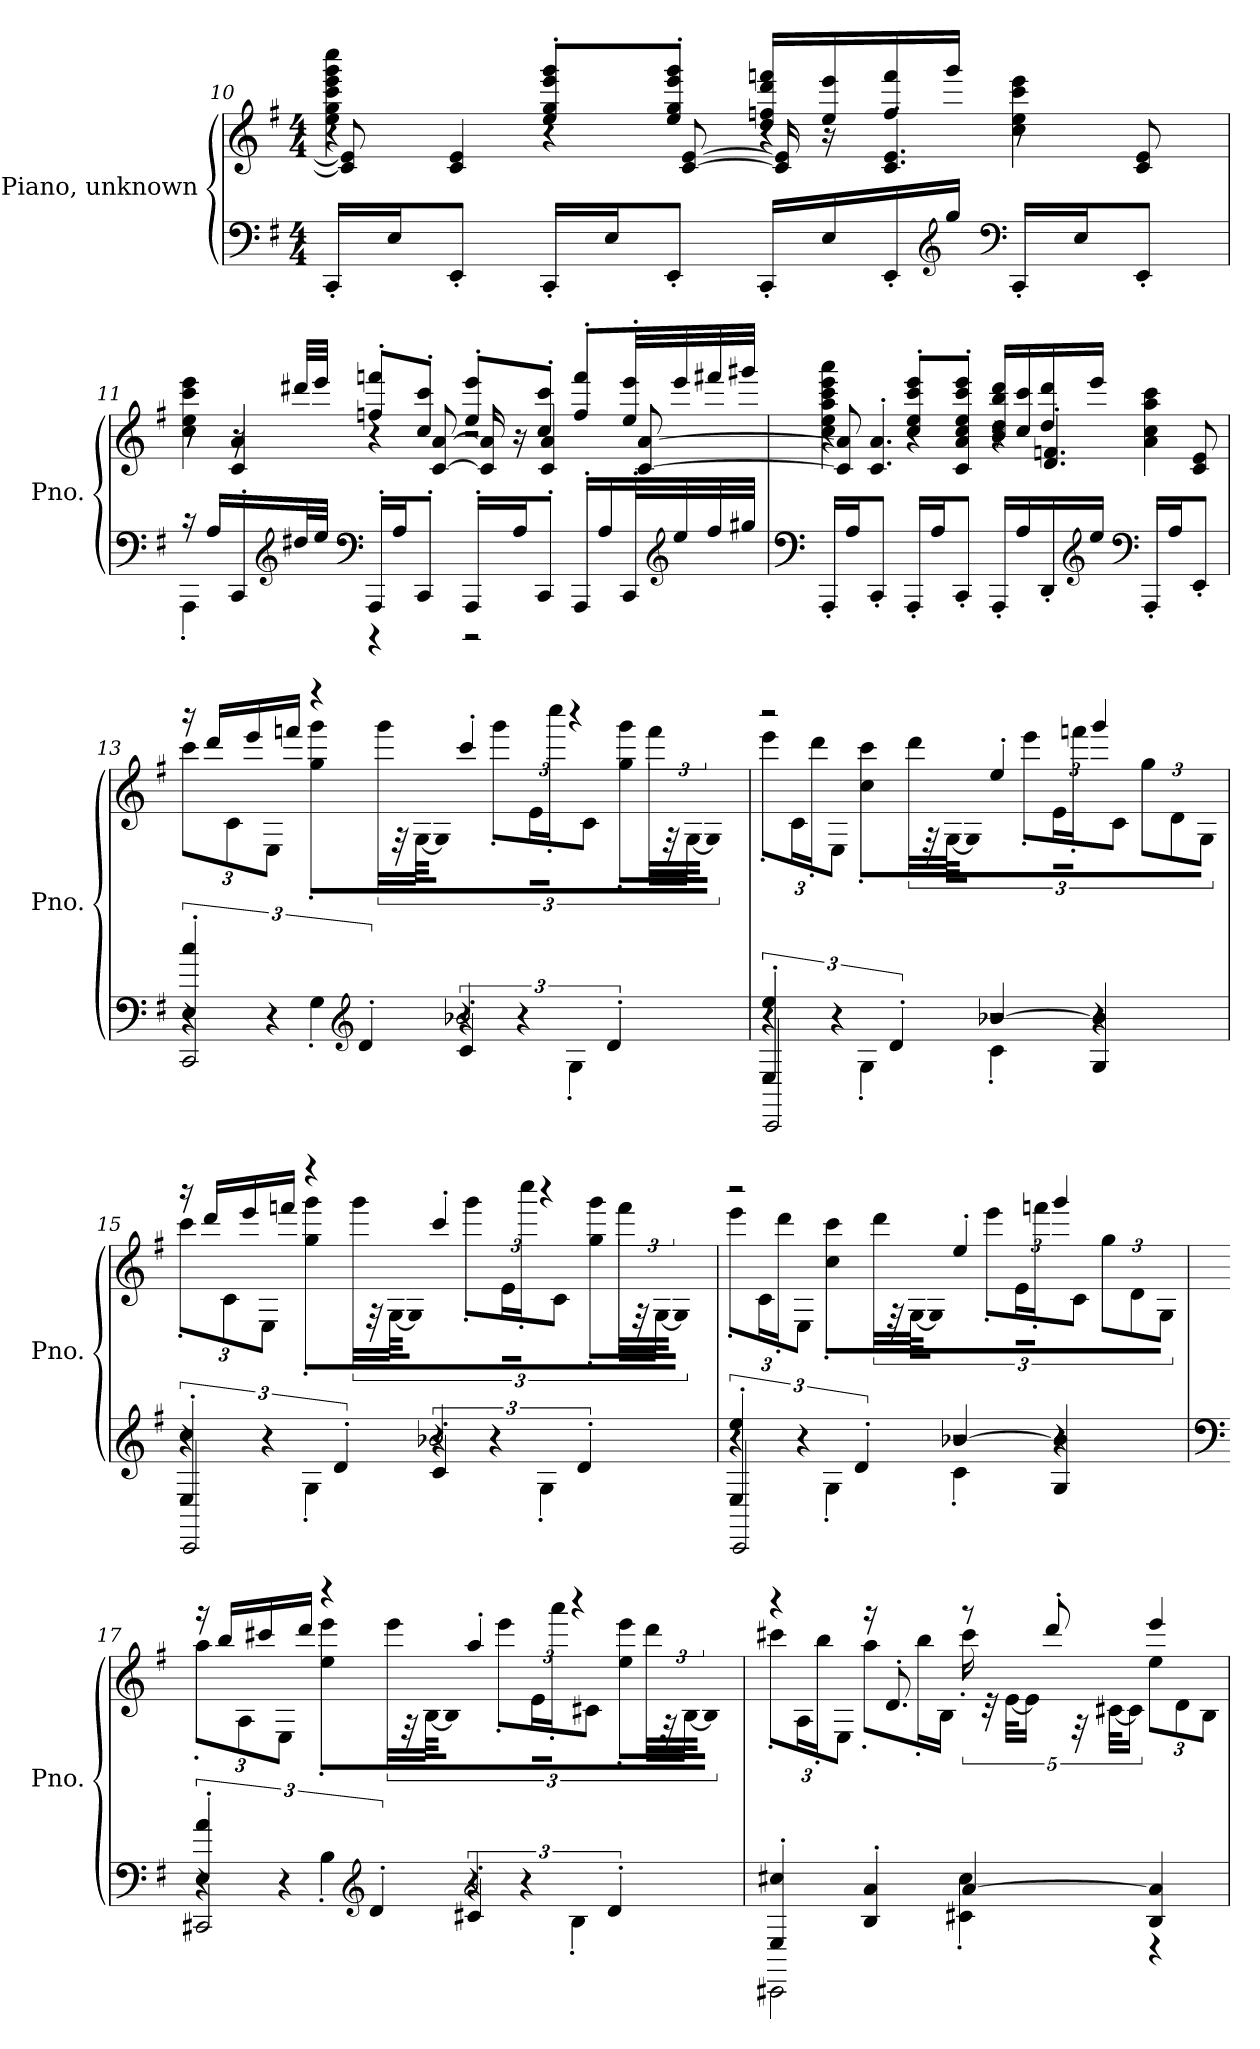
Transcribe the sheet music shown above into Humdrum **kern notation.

**kern	**kern
*part1	*part1
*staff2	*staff1
*I"Piano, unknown	*
*I'Pno.	*
!!LO:PB:g=z
*clefF4	*clefG2
*k[f#]	*k[f#]
*M4/4	*M4/4
=10	=10
*	*^
*	*	*^
16CC'/LL	4r	4ee\ 4gg\ 4ccc\ 4eee\ 4ggg\ 4cccc\	8c/] 8e/]
16E/J	.	.	.
8EE'/J	.	.	4c/ 4e/
16CC'/LL	8ee/' 8gg/' 8eee/' 8ggg/'L	4r	.
16E/J	.	.	.
8EE'/J	8ee/' 8gg/' 8eee/' 8ggg/'J	.	[8c/ [8e/
16CC'/LL	16dd/ 16ffn/ 16ddd/ 16fffn/LL	4r	16c/] 16e/]
16E/	16ee/ 16eee/	.	16r
16EE'/	16ff/ 16fff/	.	4.c/' 4.e/'
*clefG2	*	*	*
16gg/JJ	16ggg/JJ	.	.
*clefF4	*	*	*
16CC'/LL	8r	4cc\ 4ee\ 4ccc\ 4eee\	.
16E/J	.	.	.
8EE'/J	8c/ 8e/	.	.
!!LO:LB:g=z	!!	!!
=11	=11	=11	=11
*^	*	*	*
16r	4AAA'\	8r	4cc\ 4ee\ 4ccc\ 4eee\	8r
16A/LL	.	.	.	.
16CC'/	.	16r	.	4c/ 4a/
*clefG2	*	*	*	*
32dd#X/L	.	32ddd#X/LLL	.	.
32ee/JJJ	.	32eee/JJJ	.	.
*clefF4	*	*	*	*
16AAA'/LL	4r	8ffn/' 8fffn/'L	4r	.
16A/J	.	.	.	.
8CC'/J	.	8cc/' 8ccc/'J	.	[8c/ [8a/
16AAA'/LL	2r	8ee/' 8eee/'L	2r	16c/] 16a/]
16A/J	.	.	.	16r
8CC'/J	.	8cc/' 8ccc/'J	.	4c/ 4a/
16AAA'/LL	.	8ff/' 8fff/'L	.	.
16A/	.	.	.	.
32CC'/L	.	32ee/' 32eee/'LL	.	[8c/ [8a/
*clefG2	*	*	*	*
32ee/	.	32eee/	.	.
32ff#/	.	32fff#X/	.	.
32gg#X/JJJ	.	32ggg#X/JJJ	.	.
*v	*v	*	*	*
!!LO:LB:g=z	!!	!!
=12	=12	=12	=12
*clefF4	*	*	*
16AAA'/LL	4r	4cc\ 4ee\ 4aa\ 4ccc\ 4eee\ 4aaa\	8c/] 8a/]
16A/J	.	.	.
8CC'/J	.	.	4.c/' 4.a/'
16AAA'/LL	8cc/' 8ee/' 8ccc/' 8eee/'L	4r	.
16A/J	.	.	.
8CC'/J	8c/' 8a/' 8cc/' 8ee/' 8ccc/' 8eee/'J	.	.
16AAA'/LL	16b/ 16dd/ 16bb/ 16ddd/LL	4r	8r
16A/	16cc/ 16ccc/	.	.
16DD'/	16dd/ 16ddd/	.	4.d/' 4.fn/'
*clefG2	*	*	*
16ee/JJ	16eee/JJ	.	.
*clefF4	*	*	*
16AAA'/LL	8r	4a\ 4cc\ 4aa\ 4ccc\	.
16A/J	.	.	.
8EE'/J	8c/ 8e/	.	.
*	*	*v	*v
=13	=13	=13
*^	*	*
*	*^	*	*
*	*	*	*	*Xbrackettup
6E/' 6cc/'	4r	2CC/	16r	12ccc\L
.	.	.	16ddd/LL	.
.	.	.	.	12c\
.	.	.	16eee/	.
6r	.	.	.	12E\J
.	.	.	16fffn/JJ	.
.	4G'\	.	4r	8gg\' 8ggg\'L
*clefG2	*	*	*	*
6d'/	.	.	.	.
*	*	*	*	*brackettup
.	.	.	.	48ggg\Jkk
.	.	.	.	48r
.	.	.	.	[48G\KLL
.	.	.	.	16G\JJ]
*	*	*	*	*Xbrackettup
6c'/	4r	2b-X/	4ccc'/	12ggg'\L
.	.	.	.	24e\L
.	.	.	.	24cccc'\J
6r	.	.	.	12c\J
.	4G'\	.	4r	8gg\' 8ggg\'L
6d'/	.	.	.	.
*	*	*	*	*brackettup
.	.	.	.	48fff\Jkk
.	.	.	.	48r
.	.	.	.	[48G\KLL
.	.	.	.	16G\JJ]
!!LO:LB:g=z	!!
=14	=14	=14	=14	=14
*	*	*	*	*Xbrackettup
6E/' 6ee/'	4r	2CC/	2r	12eee'\L
.	.	.	.	24c\L
.	.	.	.	24ddd'\J
6r	.	.	.	12E\J
.	4G'\	.	.	8cc\' 8ccc\'L
6d'/	.	.	.	.
*	*	*	*	*brackettup
.	.	.	.	48ddd\Jkk
.	.	.	.	48r
.	.	.	.	[48G\KLL
.	.	.	.	16G\JJ]
*	*	*	*	*Xbrackettup
[4b-X/	4c'\	2r	4ee'/	12eee'\L
.	.	.	.	24e\L
.	.	.	.	24fffn'\J
.	.	.	.	12c\J
4G/ 4b-/]	4r	.	4ggg/	12gg\L
.	.	.	.	12d\
.	.	.	.	12G\J
=15	=15	=15	=15	=15
6E/' 6cc/'	4r	2CC/	16r	12ccc'\L
.	.	.	16ddd/LL	.
.	.	.	.	12c\
.	.	.	16eee/	.
6r	.	.	.	12E\J
.	.	.	16fffn/JJ	.
.	4G'\	.	4r	8gg\' 8ggg\'L
6d'/	.	.	.	.
*	*	*	*	*brackettup
.	.	.	.	48ggg\Jkk
.	.	.	.	48r
.	.	.	.	[48G\KLL
.	.	.	.	16G\JJ]
*	*	*	*	*Xbrackettup
6c'/	4r	2b-X/	4ccc'/	12ggg'\L
.	.	.	.	24e\L
.	.	.	.	24cccc'\J
6r	.	.	.	12c\J
.	4G'\	.	4r	8gg\' 8ggg\'L
6d'/	.	.	.	.
*	*	*	*	*brackettup
.	.	.	.	48fff\Jkk
.	.	.	.	48r
.	.	.	.	[48G\KLL
.	.	.	.	16G\JJ]
!!LO:LB:g=z	!!
=16	=16	=16	=16	=16
*	*	*	*	*Xbrackettup
6E/' 6ee/'	4r	2CC/	2r	12eee'\L
.	.	.	.	24c\L
.	.	.	.	24ddd'\J
6r	.	.	.	12E\J
.	4G'\	.	.	8cc\' 8ccc\'L
6d'/	.	.	.	.
*	*	*	*	*brackettup
.	.	.	.	48ddd\Jkk
.	.	.	.	48r
.	.	.	.	[48G\KLL
.	.	.	.	16G\JJ]
*	*	*	*	*Xbrackettup
[4b-X/	4c'\	2r	4ee'/	12eee'\L
.	.	.	.	24e\L
.	.	.	.	24fffn'\J
.	.	.	.	12c\J
4G/ 4b-/]	4r	.	4ggg/	12gg\L
.	.	.	.	12d\
.	.	.	.	12G\J
=17	=17	=17	=17	=17
*clefF4	*	*	*	*
6E/' 6a/'	4r	2CC#X/	16r	12aa'\L
.	.	.	16bb/LL	.
.	.	.	.	12A\
.	.	.	16ccc#X/	.
6r	.	.	.	12E\J
.	.	.	16ddd/JJ	.
.	4B'\	.	4r	8ee\' 8eee\'L
*clefG2	*	*	*	*
6d'/	.	.	.	.
*	*	*	*	*brackettup
.	.	.	.	48eee\Jkk
.	.	.	.	48r
.	.	.	.	[48B\KLL
.	.	.	.	16B\JJ]
*	*	*	*	*Xbrackettup
6c#X'/	4r	2a/	4aa'/	12eee'\L
.	.	.	.	24e\L
.	.	.	.	24aaa'\J
6r	.	.	.	12c#X\J
.	4B'\	.	4r	8ee\' 8eee\'L
6d'/	.	.	.	.
*	*	*	*	*brackettup
.	.	.	.	48ddd\Jkk
.	.	.	.	48r
.	.	.	.	[48B\KLL
.	.	.	.	16B\JJ]
*	*v	*v	*	*
!!LO:LB:g=z	!!
=18	=18	=18	=18
*	*	*	*Xbrackettup
4E/' 4cc#X/'	2CC#X\	4r	12ccc#X'\L
.	.	.	24A\L
.	.	.	24bb'\J
.	.	.	12E\J
4B/' 4a/'	.	16r	8aa'\L
.	.	8.d'/	.
.	.	.	16bb'\L
.	.	.	16B\JJ
*	*	*	*brackettup
[4a/	4c#X\' 4cc#\'	8r	20ccc#'\
.	.	.	40r
.	.	.	[40e\KLL
.	.	.	20e\JJ]
.	.	8ddd'/	.
.	.	.	40r
.	.	.	[40c#X\KLL
.	.	.	20c#\JJ]
*	*	*	*Xbrackettup
4B/ 4a/]	4r	4eee/	12ee\L
.	.	.	12d\
.	.	.	12B\J
*v	*v	*	*
*	*v	*v
=	=
*-	*-
